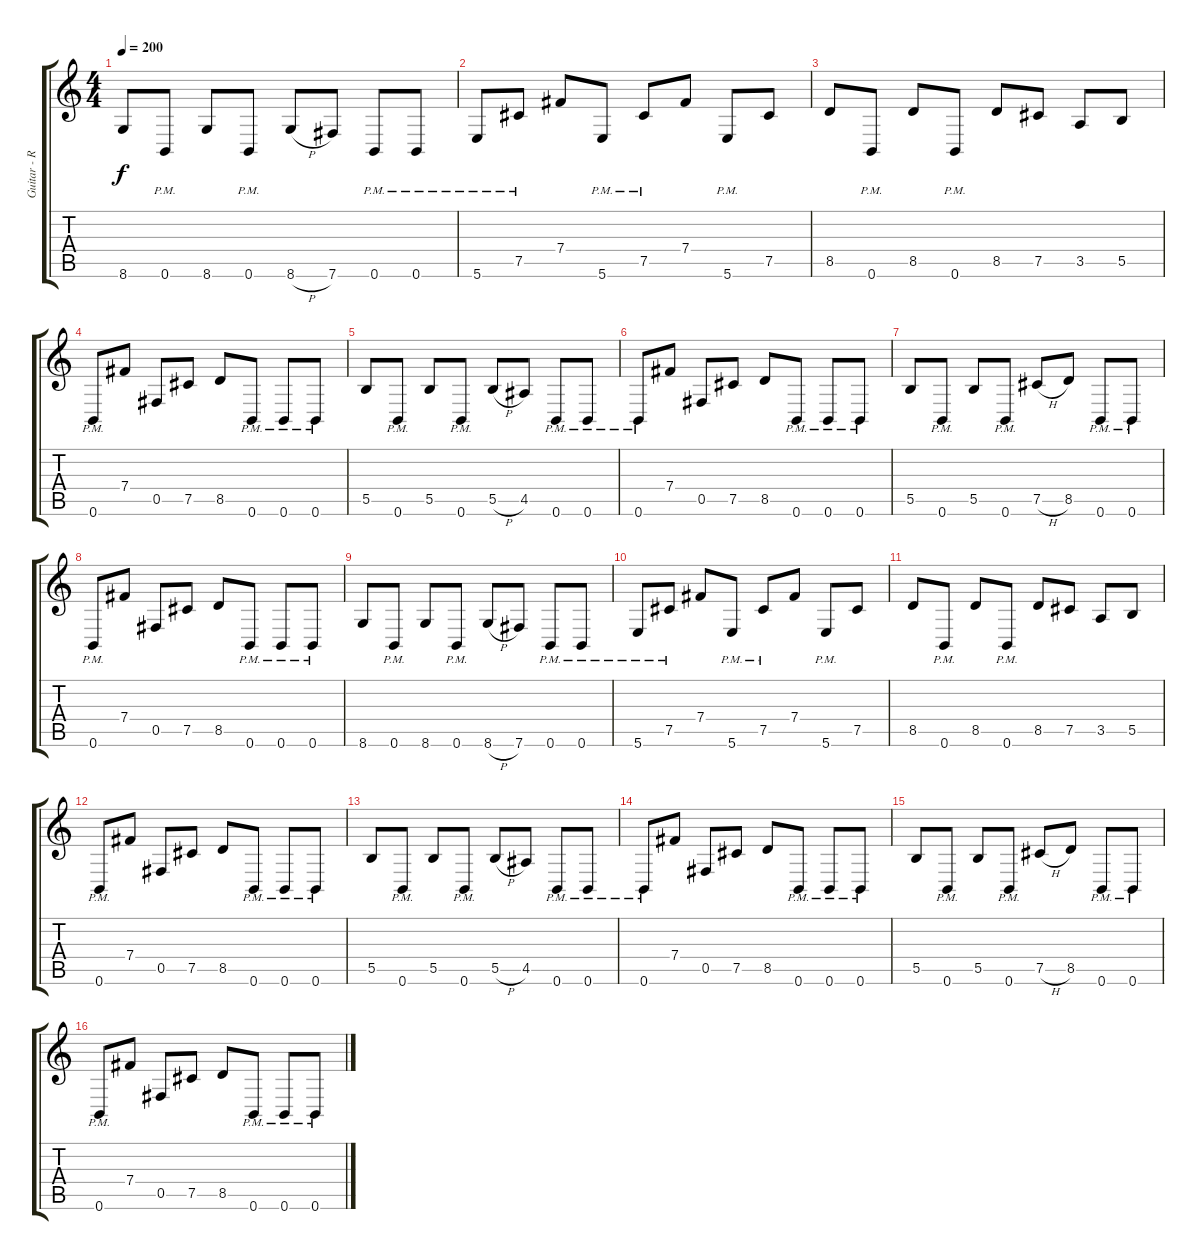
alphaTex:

\track ("Guitar - Right" "Guitar - R") {instrument distortionguitar}
\staff {score tabs}
\tuning (Db4 Ab3 E3 B2 Gb2 B1) {hide}
\ts (4 4)
\tempo 200
\clef g2
\ks c
8.6.8{dy f} 0.6{pm}.8 8.6.8 0.6{pm}.8 8.6{h}.8 7.6.8 0.6{pm}.8 0.6{pm}.8 |
5.6{pm}.8 7.5{pm}.8 7.4.8 5.6{pm}.8 7.5{pm}.8 7.4.8 5.6{pm}.8 7.5.8 |
8.5.8 0.6{pm}.8 8.5.8 0.6{pm}.8 8.5.8 7.5.8 3.5.8 5.5.8 |
0.6{pm}.8 7.4.8 0.5.8 7.5.8 8.5.8 0.6{pm}.8 0.6{pm}.8 0.6{pm}.8 |
5.5.8 0.6{pm}.8 5.5.8 0.6{pm}.8 5.5{h}.8 4.5.8 0.6{pm}.8 0.6{pm}.8 |
0.6{pm}.8 7.4.8 0.5.8 7.5.8 8.5.8 0.6{pm}.8 0.6{pm}.8 0.6{pm}.8 |
5.5.8 0.6{pm}.8 5.5.8 0.6{pm}.8 7.5{h}.8 8.5.8 0.6{pm}.8 0.6{pm}.8 |
0.6{pm}.8 7.4.8 0.5.8 7.5.8 8.5.8 0.6{pm}.8 0.6{pm}.8 0.6{pm}.8 |
8.6.8 0.6{pm}.8 8.6.8 0.6{pm}.8 8.6{h}.8 7.6.8 0.6{pm}.8 0.6{pm}.8 |
5.6{pm}.8 7.5{pm}.8 7.4.8 5.6{pm}.8 7.5{pm}.8 7.4.8 5.6{pm}.8 7.5.8 |
8.5.8 0.6{pm}.8 8.5.8 0.6{pm}.8 8.5.8 7.5.8 3.5.8 5.5.8 |
0.6{pm}.8 7.4.8 0.5.8 7.5.8 8.5.8 0.6{pm}.8 0.6{pm}.8 0.6{pm}.8 |
5.5.8 0.6{pm}.8 5.5.8 0.6{pm}.8 5.5{h}.8 4.5.8 0.6{pm}.8 0.6{pm}.8 |
0.6{pm}.8 7.4.8 0.5.8 7.5.8 8.5.8 0.6{pm}.8 0.6{pm}.8 0.6{pm}.8 |
5.5.8 0.6{pm}.8 5.5.8 0.6{pm}.8 7.5{h}.8 8.5.8 0.6{pm}.8 0.6{pm}.8 |
0.6{pm}.8 7.4.8 0.5.8 7.5.8 8.5.8 0.6{pm}.8 0.6{pm}.8 0.6{pm}.8
